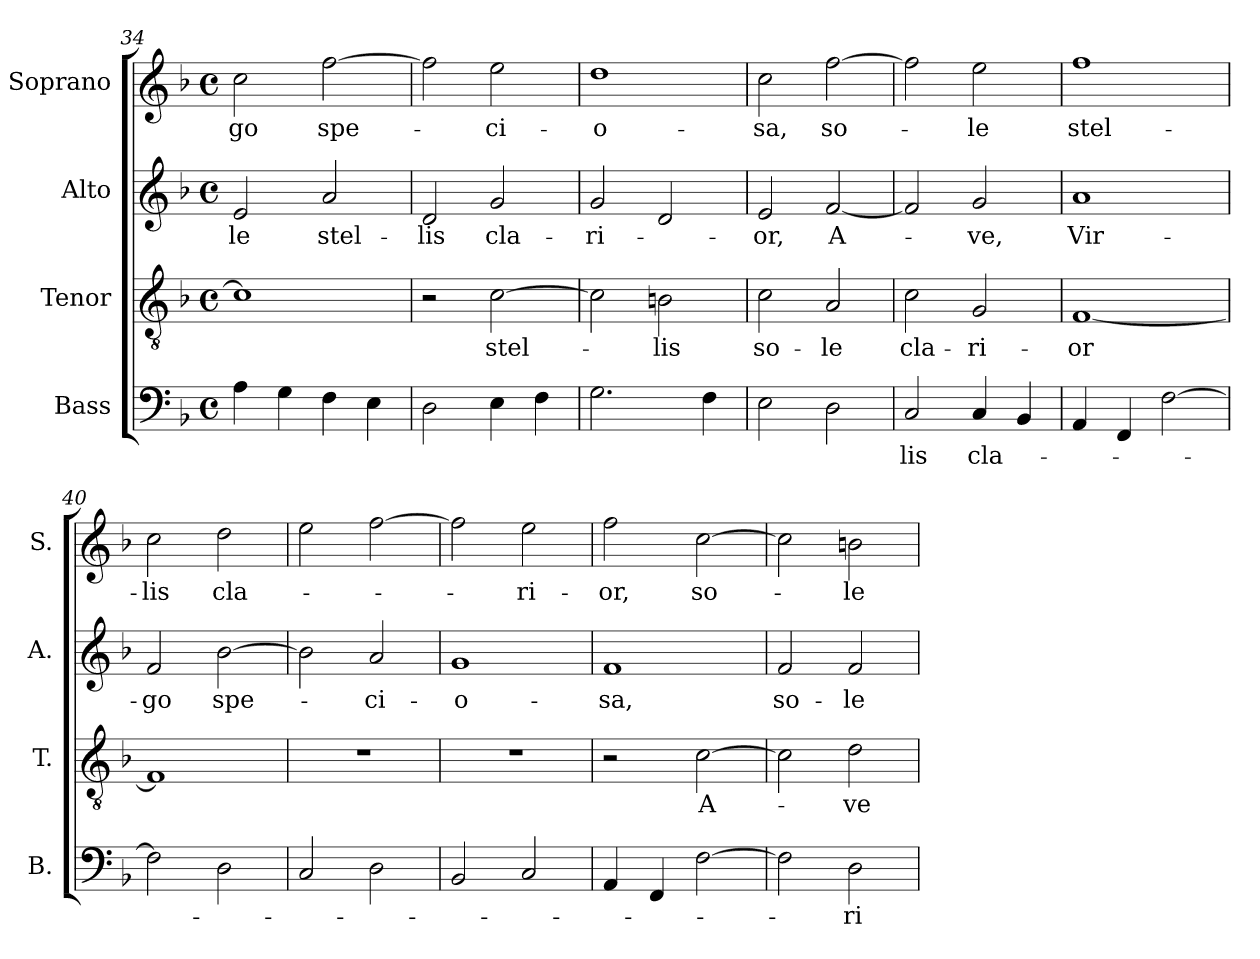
**kern	**text	**kern	**text	**kern	**text	**kern	**text
*part4	*part4	*part3	*part3	*part2	*part2	*part1	*part1
*staff4	*staff4	*staff3	*staff3	*staff2	*staff2	*staff1	*staff1
*I"Bass	*	*I"Tenor	*	*I"Alto	*	*I"Soprano	*
*I'B.	*	*I'T.	*	*I'A.	*	*I'S.	*
*clefF4	*	*clefGv2	*	*clefG2	*	*clefG2	*
*ITrd7c12	*	*ITrd7c12	*	*	*	*	*
*k[b-]	*	*k[b-]	*	*k[b-]	*	*k[b-]	*
*F:	*	*F:	*	*F:	*	*F:	*
*M4/4	*	*M4/4	*	*M4/4	*	*M4/4	*
*met(c)	*	*met(c)	*	*met(c)	*	*met(c)	*
=34	=34	=34	=34	=34	=34	=34	=34
!	!	!	!	!	!LO:LY:b:color=#000000	!	!
!	!	!	!	!	!	!	!LO:LY:b:color=#000000
4AAi\	.	1Ci]	.	2ei/	-le	2cci\	-go
4GGi\	.	.	.	.	.	.	.
!	!	!	!	!	!LO:LY:b:color=#000000	!	!
!	!	!	!	!	!	!	!LO:LY:b:color=#000000
4FFi\	.	.	.	2ai/	stel-	[2ffi\	spe-
4EEi\	.	.	.	.	.	.	.
=35	=35	=35	=35	=35	=35	=35	=35
!	!	!	!	!	!LO:LY:b:color=#000000	!	!
2DDi\	.	2r	.	2di/	-lis	2ffi\]	.
!	!	!	!LO:LY:b:color=#000000	!	!	!	!
!	!	!	!	!	!LO:LY:b:color=#000000	!	!
!	!	!	!	!	!	!	!LO:LY:b:color=#000000
4EEi\	.	[2Ci\	stel-	2gi/	cla-	2eei\	-ci-
4FFi\	.	.	.	.	.	.	.
=36	=36	=36	=36	=36	=36	=36	=36
!	!	!	!	!	!LO:LY:b:color=#000000	!	!
!	!	!	!	!	!	!	!LO:LY:b:color=#000000
2.GGi\	.	2Ci\]	.	2gi/	-ri-	1ddi	-o-
!	!	!	!LO:LY:b:color=#000000	!	!	!	!
.	.	2BBni\	-lis	2di/	.	.	.
4FFi\	.	.	.	.	.	.	.
=37	=37	=37	=37	=37	=37	=37	=37
!	!	!	!LO:LY:b:color=#000000	!	!	!	!
!	!	!	!	!	!LO:LY:b:color=#000000	!	!
!	!	!	!	!	!	!	!LO:LY:b:color=#000000
2EEi\	.	2Ci\	so-	2ei/	-or,	2cci\	-sa,
!	!	!	!LO:LY:b:color=#000000	!	!	!	!
!	!	!	!	!	!LO:LY:b:color=#000000	!	!
!	!	!	!	!	!	!	!LO:LY:b:color=#000000
2DDi\	.	2AAi/	-le	[2fi/	A-	[2ffi\	so-
=38	=38	=38	=38	=38	=38	=38	=38
!	!LO:LY:b:color=#000000	!	!	!	!	!	!
!	!	!	!LO:LY:b:color=#000000	!	!	!	!
2CCi/	-lis	2Ci\	cla-	2fi/]	.	2ffi\]	.
!	!LO:LY:b:color=#000000	!	!	!	!	!	!
!	!	!	!LO:LY:b:color=#000000	!	!	!	!
!	!	!	!	!	!LO:LY:b:color=#000000	!	!
!	!	!	!	!	!	!	!LO:LY:b:color=#000000
4CCi/	cla-	2GGi/	-ri-	2gi/	-ve,	2eei\	-le
4BBB-i/	.	.	.	.	.	.	.
=39	=39	=39	=39	=39	=39	=39	=39
!	!	!	!LO:LY:b:color=#000000	!	!	!	!
!	!	!	!	!	!LO:LY:b:color=#000000	!	!
!	!	!	!	!	!	!	!LO:LY:b:color=#000000
4AAAi/	.	[1FFi	-or	1ai	Vir-	1ffi	stel-
4FFFi/	.	.	.	.	.	.	.
[2FFi\	.	.	.	.	.	.	.
!!LO:PB:g=z
=40	=40	=40	=40	=40	=40	=40	=40
!	!	!	!	!	!LO:LY:b:color=#000000	!	!
!	!	!	!	!	!	!	!LO:LY:b:color=#000000
2FFi\]	.	1FFi]	.	2fi/	-go	2cci\	-lis
!	!	!	!	!	!LO:LY:b:color=#000000	!	!
!	!	!	!	!	!	!	!LO:LY:b:color=#000000
2DDi\	.	.	.	[2b-i\	spe-	2ddi\	cla-
=41	=41	=41	=41	=41	=41	=41	=41
2CCi/	.	1r	.	2b-i\]	.	2eei\	.
!	!	!	!	!	!LO:LY:b:color=#000000	!	!
2DDi\	.	.	.	2ai/	-ci-	[2ffi\	.
=42	=42	=42	=42	=42	=42	=42	=42
!	!	!	!	!	!LO:LY:b:color=#000000	!	!
2BBB-i/	.	1r	.	1gi	-o-	2ffi\]	.
!	!	!	!	!	!	!	!LO:LY:b:color=#000000
2CCi/	.	.	.	.	.	2eei\	-ri-
=43	=43	=43	=43	=43	=43	=43	=43
!	!	!	!	!	!LO:LY:b:color=#000000	!	!
!	!	!	!	!	!	!	!LO:LY:b:color=#000000
4AAAi/	.	2r	.	1fi	-sa,	2ffi\	-or,
4FFFi/	.	.	.	.	.	.	.
!	!	!	!LO:LY:b:color=#000000	!	!	!	!
!	!	!	!	!	!	!	!LO:LY:b:color=#000000
[2FFi\	.	[2Ci\	A-	.	.	[2cci\	so-
=44	=44	=44	=44	=44	=44	=44	=44
!	!	!	!	!	!LO:LY:b:color=#000000	!	!
2FFi\]	.	2Ci\]	.	2fi/	so-	2cci\]	.
!	!LO:LY:b:color=#000000	!	!	!	!	!	!
!	!	!	!LO:LY:b:color=#000000	!	!	!	!
!	!	!	!	!	!LO:LY:b:color=#000000	!	!
!	!	!	!	!	!	!	!LO:LY:b:color=#000000
2DDi\	-ri-	2Di\	-ve	2fi/	-le	2bni\	-le
=	=	=	=	=	=	=	=
*-	*-	*-	*-	*-	*-	*-	*-
